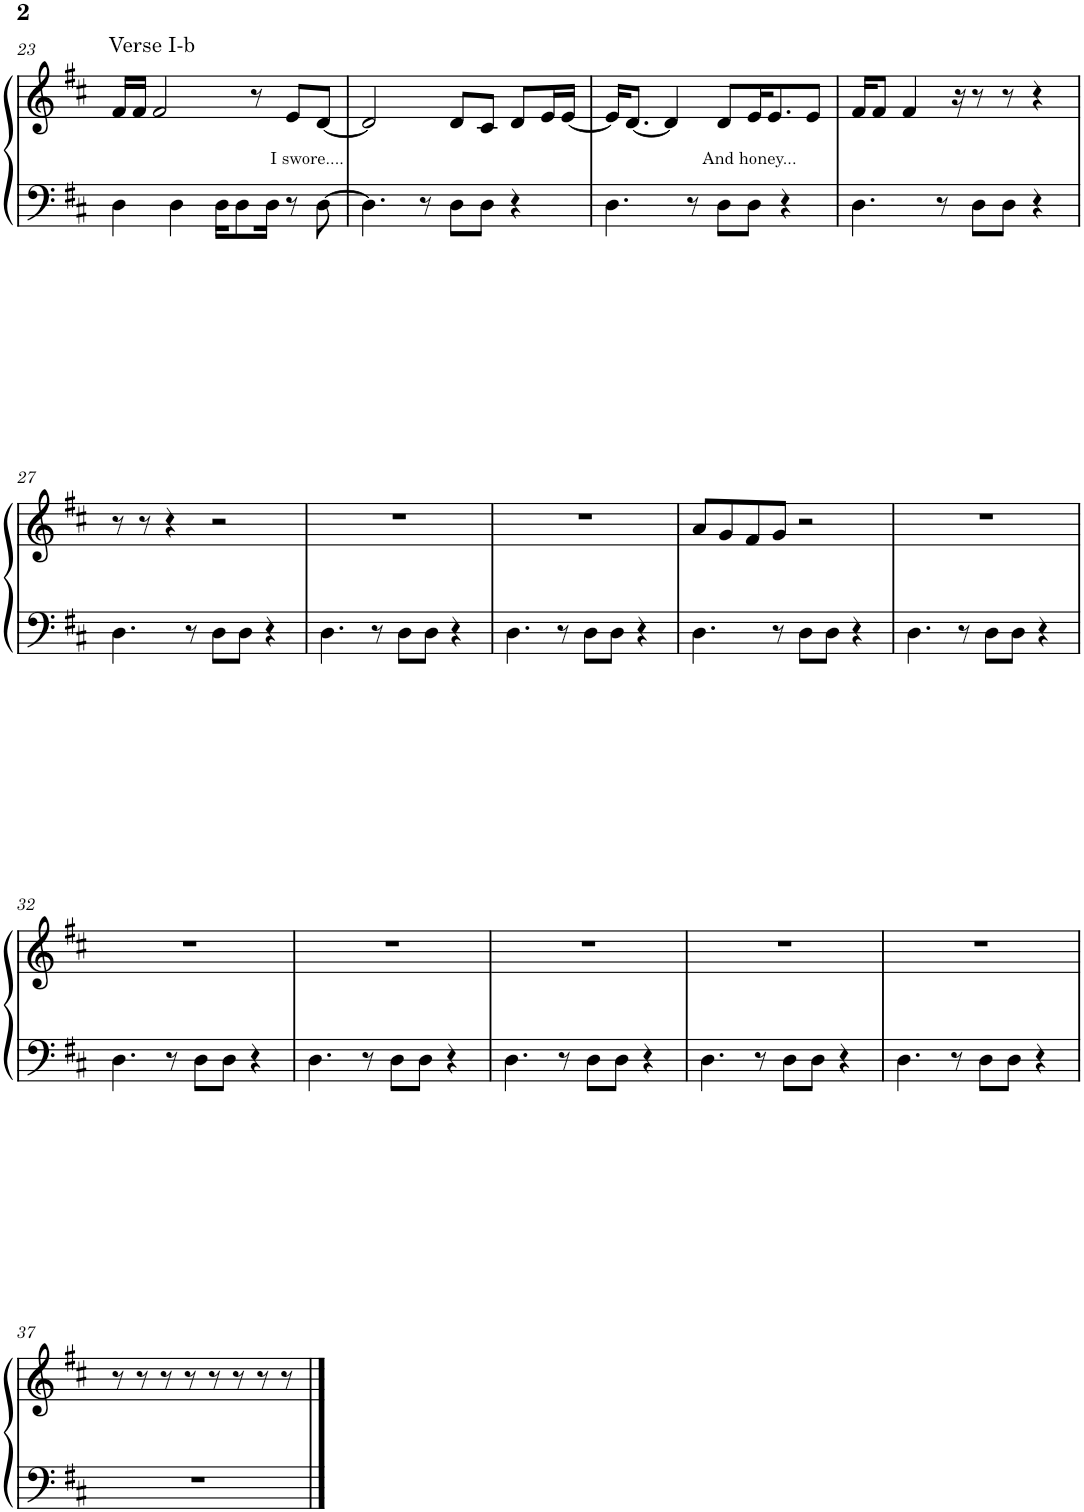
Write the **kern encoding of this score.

**kern	**kern
*part1	*part1
*staff2	*staff1
*I"Piano	*
*I'Pno.	*
!!LO:PB:g=z
*clefF4	*clefG2
*k[f#c#]	*k[f#c#]
*M4/4	*M4/4
=23	=23
4D\	16f#/LL
.	16f#/JJ
.	2f#/
4D\	.
16D\KL	.
8D\	.
.	8r
16D\Jk	.
!	!LO:TX:b:t=I swore....
!	!LO:TX:a:t=Verse I-b
8r	8e/L
[8D\	[8d/J
=24	=24
4.D\]	2d/]
8r	.
8D\L	8d/L
8D\J	8c#/J
4r	8d/L
.	16e/L
.	[16e/JJ
=25	=25
4.D\	16e/KL]
.	[8.d/J
.	4d/]
8r	.
!	!LO:TX:b:t=And honey...
8D\L	8d/L
8D\J	16e/K
.	8.e/
4r	.
.	8e/J
=26	=26
4.D\	16f#/KL
.	8f#/J
.	4f#/
8r	.
.	16r
8D\L	8r
8D\J	8r
4r	4r
!!LO:LB:g=z
=27	=27
4.D\	8r
.	8r
.	4r
8r	.
8D\L	2r
8D\J	.
4r	.
=28	=28
4.D\	1r
8r	.
8D\L	.
8D\J	.
4r	.
=29	=29
4.D\	1r
8r	.
8D\L	.
8D\J	.
4r	.
=30	=30
4.D\	8a/L
.	8g/
.	8f#/
8r	8g/J
8D\L	2r
8D\J	.
4r	.
=31	=31
4.D\	1r
8r	.
8D\L	.
8D\J	.
4r	.
!!LO:LB:g=z
=32	=32
4.D\	1r
8r	.
8D\L	.
8D\J	.
4r	.
=33	=33
4.D\	1r
8r	.
8D\L	.
8D\J	.
4r	.
=34	=34
4.D\	1r
8r	.
8D\L	.
8D\J	.
4r	.
=35	=35
4.D\	1r
8r	.
8D\L	.
8D\J	.
4r	.
=36	=36
4.D\	1r
8r	.
8D\L	.
8D\J	.
4r	.
!!LO:LB:g=z
=37	=37
1r	8r
.	8r
.	8r
.	8r
.	8r
.	8r
.	8r
.	8r
==	==
*-	*-
